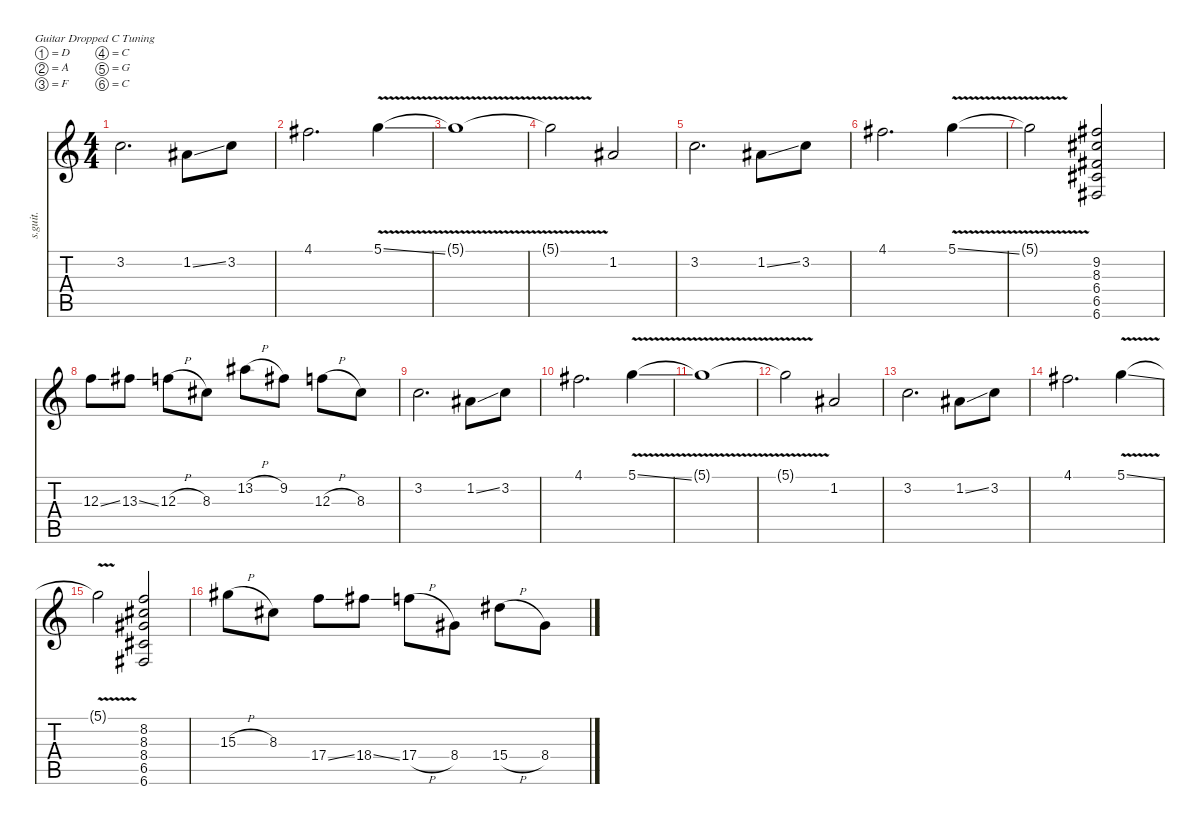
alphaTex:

\defaultSystemsLayout 4
\hideDynamics
\bracketExtendMode nobrackets
\track ("Jake Bowen" "s.guit.") {instrument distortionguitar}
\staff {score tabs}
\tuning (D4 A3 F3 C3 G2 C2)
\ts (4 4)
\tempo (213 hide)
\clef g2
\ks c
3.2.2{d lyrics (0 "") lyrics (1 "") lyrics (2 "") lyrics (3 "") lyrics (4 "") dy mf} 1.2{ss acc #}.8{lyrics (0 "") lyrics (1 "") lyrics (2 "") lyrics (3 "") lyrics (4 "")} 3.2.8{lyrics (0 "") lyrics (1 "") lyrics (2 "") lyrics (3 "") lyrics (4 "")} |
4.1{acc #}.2{d lyrics (0 "") lyrics (1 "") lyrics (2 "") lyrics (3 "") lyrics (4 "")} 5.1{v ss}.4{lyrics (0 "") lyrics (1 "") lyrics (2 "") lyrics (3 "") lyrics (4 "")} |
5.1{v t}.1{lyrics (0 "") lyrics (1 "") lyrics (2 "") lyrics (3 "") lyrics (4 "")} |
5.1{v t}.2{lyrics (0 "") lyrics (1 "") lyrics (2 "") lyrics (3 "") lyrics (4 "")} 1.2{acc #}.2{lyrics (0 "") lyrics (1 "") lyrics (2 "") lyrics (3 "") lyrics (4 "")} |
3.2.2{d lyrics (0 "") lyrics (1 "") lyrics (2 "") lyrics (3 "") lyrics (4 "")} 1.2{ss acc #}.8{lyrics (0 "") lyrics (1 "") lyrics (2 "") lyrics (3 "") lyrics (4 "")} 3.2.8{lyrics (0 "") lyrics (1 "") lyrics (2 "") lyrics (3 "") lyrics (4 "")} |
4.1{acc #}.2{d lyrics (0 "") lyrics (1 "") lyrics (2 "") lyrics (3 "") lyrics (4 "")} 5.1{v ss}.4{lyrics (0 "") lyrics (1 "") lyrics (2 "") lyrics (3 "") lyrics (4 "")} |
5.1{v t}.2{lyrics (0 "") lyrics (1 "") lyrics (2 "") lyrics (3 "") lyrics (4 "")} (9.2{acc #} 8.3{acc #} 6.4{acc #} 6.5{acc #} 6.6{acc #}).2{lyrics (0 "") lyrics (1 "") lyrics (2 "") lyrics (3 "") lyrics (4 "")} |
12.3{ss}.8{lyrics (0 "") lyrics (1 "") lyrics (2 "") lyrics (3 "") lyrics (4 "")} 13.3{ss acc #}.8{lyrics (0 "") lyrics (1 "") lyrics (2 "") lyrics (3 "") lyrics (4 "")} 12.3{h}.8{lyrics (0 "") lyrics (1 "") lyrics (2 "") lyrics (3 "") lyrics (4 "")} 8.3{acc #}.8{lyrics (0 "") lyrics (1 "") lyrics (2 "") lyrics (3 "") lyrics (4 "")} 13.2{h acc #}.8{lyrics (0 "") lyrics (1 "") lyrics (2 "") lyrics (3 "") lyrics (4 "")} 9.2{acc #}.8{lyrics (0 "") lyrics (1 "") lyrics (2 "") lyrics (3 "") lyrics (4 "")} 12.3{h}.8{lyrics (0 "") lyrics (1 "") lyrics (2 "") lyrics (3 "") lyrics (4 "")} 8.3{acc #}.8{lyrics (0 "") lyrics (1 "") lyrics (2 "") lyrics (3 "") lyrics (4 "")} |
3.2.2{d lyrics (0 "") lyrics (1 "") lyrics (2 "") lyrics (3 "") lyrics (4 "")} 1.2{ss acc #}.8{lyrics (0 "") lyrics (1 "") lyrics (2 "") lyrics (3 "") lyrics (4 "")} 3.2.8{lyrics (0 "") lyrics (1 "") lyrics (2 "") lyrics (3 "") lyrics (4 "")} |
4.1{acc #}.2{d lyrics (0 "") lyrics (1 "") lyrics (2 "") lyrics (3 "") lyrics (4 "")} 5.1{v ss}.4{lyrics (0 "") lyrics (1 "") lyrics (2 "") lyrics (3 "") lyrics (4 "")} |
5.1{v t}.1{lyrics (0 "") lyrics (1 "") lyrics (2 "") lyrics (3 "") lyrics (4 "")} |
5.1{v t}.2{lyrics (0 "") lyrics (1 "") lyrics (2 "") lyrics (3 "") lyrics (4 "")} 1.2{acc #}.2{lyrics (0 "") lyrics (1 "") lyrics (2 "") lyrics (3 "") lyrics (4 "")} |
3.2.2{d lyrics (0 "") lyrics (1 "") lyrics (2 "") lyrics (3 "") lyrics (4 "")} 1.2{ss acc #}.8{lyrics (0 "") lyrics (1 "") lyrics (2 "") lyrics (3 "") lyrics (4 "")} 3.2.8{lyrics (0 "") lyrics (1 "") lyrics (2 "") lyrics (3 "") lyrics (4 "")} |
4.1{acc #}.2{d lyrics (0 "") lyrics (1 "") lyrics (2 "") lyrics (3 "") lyrics (4 "")} 5.1{v ss}.4{lyrics (0 "") lyrics (1 "") lyrics (2 "") lyrics (3 "") lyrics (4 "")} |
5.1{v t}.2{lyrics (0 "") lyrics (1 "") lyrics (2 "") lyrics (3 "") lyrics (4 "")} (8.2 8.3{acc #} 8.4{acc #} 6.5{acc #} 6.6{acc #}).2{lyrics (0 "") lyrics (1 "") lyrics (2 "") lyrics (3 "") lyrics (4 "")} |
15.3{h acc #}.8{lyrics (0 "") lyrics (1 "") lyrics (2 "") lyrics (3 "") lyrics (4 "")} 8.3{acc #}.8{lyrics (0 "") lyrics (1 "") lyrics (2 "") lyrics (3 "") lyrics (4 "")} 17.4{ss}.8{lyrics (0 "") lyrics (1 "") lyrics (2 "") lyrics (3 "") lyrics (4 "")} 18.4{ss acc #}.8{lyrics (0 "") lyrics (1 "") lyrics (2 "") lyrics (3 "") lyrics (4 "")} 17.4{h}.8{lyrics (0 "") lyrics (1 "") lyrics (2 "") lyrics (3 "") lyrics (4 "")} 8.4{acc #}.8{lyrics (0 "") lyrics (1 "") lyrics (2 "") lyrics (3 "") lyrics (4 "")} 15.4{h acc #}.8{lyrics (0 "") lyrics (1 "") lyrics (2 "") lyrics (3 "") lyrics (4 "")} 8.4{acc #}.8{lyrics (0 "") lyrics (1 "") lyrics (2 "") lyrics (3 "") lyrics (4 "")}
